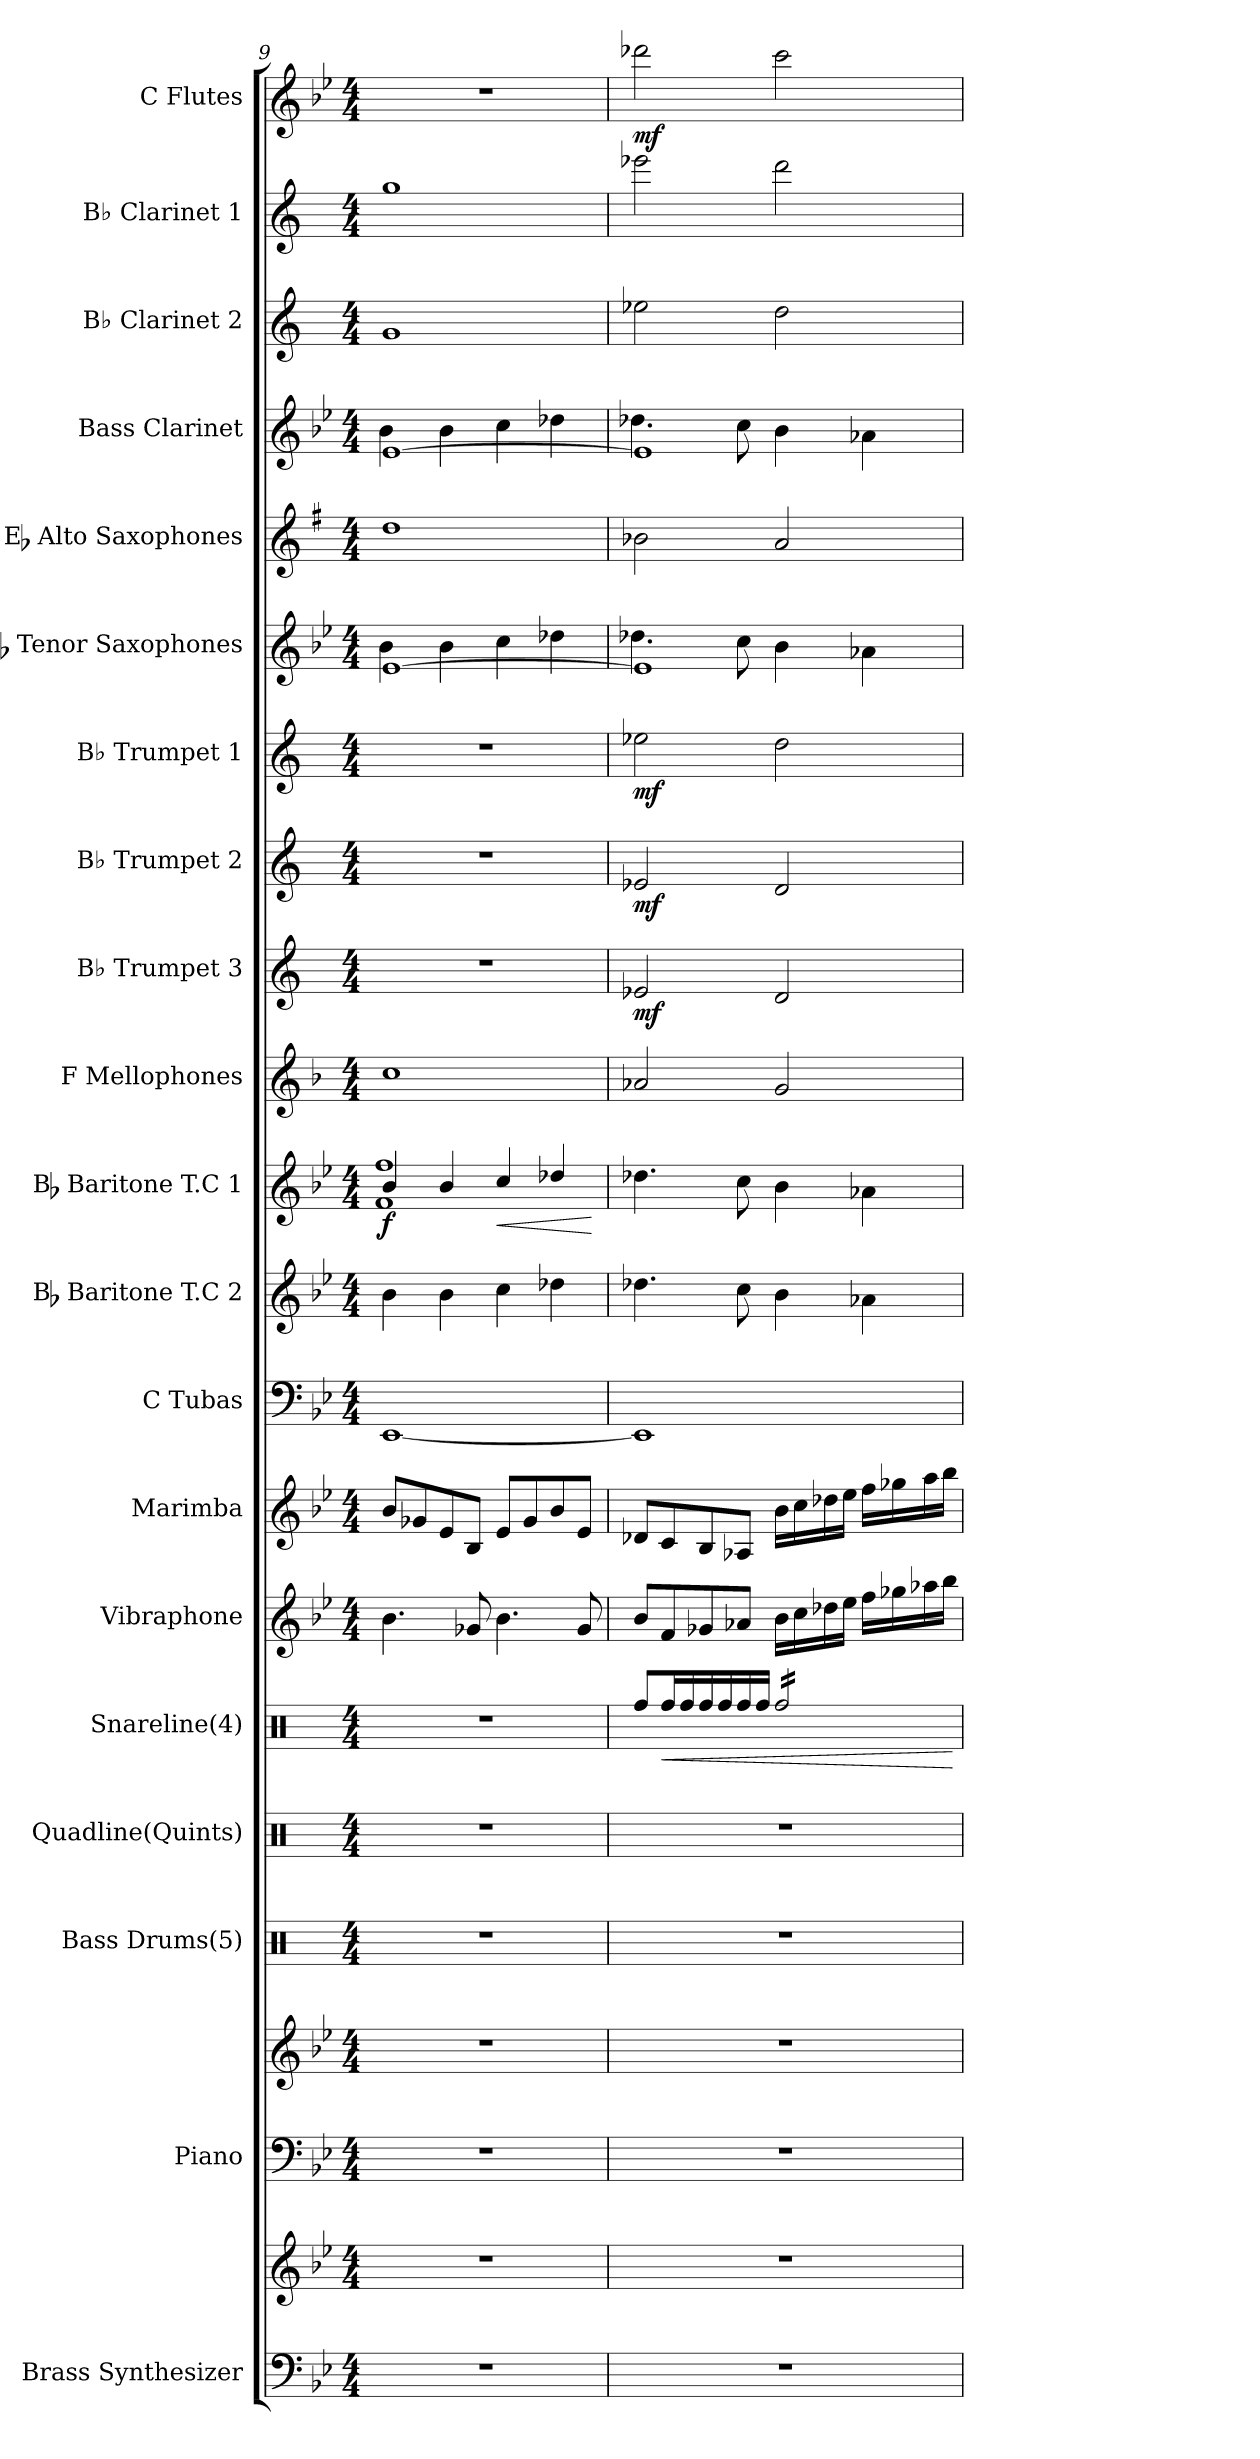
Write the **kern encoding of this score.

**kern	**kern	**kern	**kern	**kern	**kern	**kern	**dynam	**kern	**kern	**kern	**kern	**kern	**dynam	**kern	**kern	**dynam	**kern	**dynam	**kern	**dynam	**kern	**kern	**kern	**kern	**kern	**kern	**dynam
*part20	*part20	*part19	*part19	*part18	*part17	*part16	*part16	*part15	*part14	*part13	*part12	*part11	*part11	*part10	*part9	*part9	*part8	*part8	*part7	*part7	*part6	*part5	*part4	*part3	*part2	*part1	*part1
*staff22	*staff21	*staff20	*staff19	*staff18	*staff17	*staff16	*staff16	*staff15	*staff14	*staff13	*staff12	*staff11	*staff11	*staff10	*staff9	*staff9	*staff8	*staff8	*staff7	*staff7	*staff6	*staff5	*staff4	*staff3	*staff2	*staff1	*staff1
*I"Brass Synthesizer	*	*I"Piano	*	*I"Bass Drums(5)	*I"Quadline(Quints)	*I"Snareline(4)	*	*I"Vibraphone	*I"Marimba	*I"C Tubas	*I"Bb Baritone T.C 2	*I"Bb Baritone T.C 1	*	*I"F Mellophones	*I"B♭ Trumpet 3	*	*I"B♭ Trumpet 2	*	*I"B♭ Trumpet 1	*	*I"Bb Tenor Saxophones	*I"Eb Alto Saxophones	*I"Bass Clarinet	*I"B♭ Clarinet 2	*I"B♭ Clarinet 1	*I"C Flutes	*
*I'Synth.	*	*I'Pno.	*	*I'BD	*	*	*	*	*I'Marimba	*I'Tubas	*I'Baritone T.C 2	*I'Baritone T.C 1	*	*I'Mello	*I'B♭ Tpt. 3	*	*I'B♭ Tpt. 2	*	*I'B♭ Tpt. 1	*	*I'Tenor Saxes	*I'Alto Saxes	*I'B. Cl.	*I'B♭ Cl. 2	*I'B♭ Cl. 1	*I'Flutes	*
*clefF4	*clefG2	*clefF4	*clefG2	*clefX	*clefX	*clefX	*	*clefG2	*clefG2	*clefF4	*clefG2	*clefG2	*	*clefG2	*clefG2	*	*clefG2	*	*clefG2	*	*clefG2	*clefG2	*clefG2	*clefG2	*clefG2	*clefG2	*
*	*	*	*	*	*	*	*	*	*	*	*ITrd8c14	*ITrd8c14	*	*ITrd4c7	*ITrd1c2	*	*ITrd1c2	*	*ITrd1c2	*	*ITrd8c14	*ITrd5c9	*ITrd8c14	*ITrd1c2	*ITrd1c2	*	*
*k[b-e-]	*k[b-e-]	*k[b-e-]	*k[b-e-]	*k[]	*k[]	*k[]	*	*k[b-e-]	*k[b-e-]	*k[b-e-]	*k[b-e-]	*k[b-e-]	*	*k[b-e-]	*k[b-e-]	*	*k[b-e-]	*	*k[b-e-]	*	*k[b-e-]	*k[b-e-]	*k[b-e-]	*k[b-e-]	*k[b-e-]	*k[b-e-]	*
*M4/4	*M4/4	*M4/4	*M4/4	*M4/4	*M4/4	*M4/4	*	*M4/4	*M4/4	*M4/4	*M4/4	*M4/4	*	*M4/4	*M4/4	*	*M4/4	*	*M4/4	*	*M4/4	*M4/4	*M4/4	*M4/4	*M4/4	*M4/4	*
=9	=9	=9	=9	=9	=9	=9	=9	=9	=9	=9	=9	=9	=9	=9	=9	=9	=9	=9	=9	=9	=9	=9	=9	=9	=9	=9	=9
*	*	*	*	*	*	*	*	*	*	*	*	*^	*	*	*	*	*	*	*	*	*^	*	*^	*	*	*	*
!	!	!	!	!	!	!	!	!	!	!	!	!	!	!LO:DY:b	!	!	!	!	!	!	!	!	!	!	!	!	!	!	!	!
1r	1r	1r	1r	1r	1r	1r	.	4.b-\	8b-/L	[1EE-	4B-\	4B-/	1F 1f	f	1f	1r	.	1r	.	1r	.	[1E-	4B-\	1f	[1E-	4B-\	1f	1ff	1r	.
.	.	.	.	.	.	.	.	.	8g-X/	.	.	.	.	.	.	.	.	.	.	.	.	.	.	.	.	.	.	.	.	.
.	.	.	.	.	.	.	.	.	8e-/	.	4B-\	4B-/	.	.	.	.	.	.	.	.	.	.	4B-\	.	.	4B-\	.	.	.	.
.	.	.	.	.	.	.	.	8g-X/	8B-/J	.	.	.	.	.	.	.	.	.	.	.	.	.	.	.	.	.	.	.	.	.
!	!	!	!	!	!	!	!	!	!	!	!	!	!	!LO:HP:b	!	!	!	!	!	!	!	!	!	!	!	!	!	!	!	!
.	.	.	.	.	.	.	.	4.b-\	8e-/L	.	4c\	4c/	.	<	.	.	.	.	.	.	.	.	4c\	.	.	4c\	.	.	.	.
.	.	.	.	.	.	.	.	.	8g-/	.	.	.	.	.	.	.	.	.	.	.	.	.	.	.	.	.	.	.	.	.
.	.	.	.	.	.	.	.	.	8b-/	.	4d-X\	4d-X/	.	.	.	.	.	.	.	.	.	.	4d-X\	.	.	4d-X\	.	.	.	.
.	.	.	.	.	.	.	.	8g-/	8e-/J	.	.	.	.	.	.	.	.	.	.	.	.	.	.	.	.	.	.	.	.	.
*	*	*	*	*	*	*	*	*	*	*	*	*v	*v	*	*	*	*	*	*	*	*	*v	*v	*	*v	*v	*	*	*	*
.	.	.	.	.	.	.	.	.	.	.	.	.	[	.	.	.	.	.	.	.	.	.	.	.	.	.	.
!!LO:PB:g=z
=10	=10	=10	=10	=10	=10	=10	=10	=10	=10	=10	=10	=10	=10	=10	=10	=10	=10	=10	=10	=10	=10	=10	=10	=10	=10	=10	=10
*	*	*	*	*	*	*	*	*	*	*	*	*	*	*	*	*	*	*	*	*	*^	*	*^	*	*	*	*
!	!	!	!	!	!	!	!LO:DY:b	!	!	!	!	!	!	!	!	!LO:DY:b	!	!LO:DY:b	!	!LO:DY:b	!	!	!	!	!	!	!	!	!LO:DY:b
1r	1r	1r	1r	1r	1r	8Rff/L	other-dynamics	8b-/L	8d-X/L	1EE-]	4.d-X\	4.d-X\	.	2d-X/	2d-X/	mf	2d-X/	mf	2dd-X\	mf	1E-]	4.d-X\	2d-X\	1E-]	4.d-X\	2dd-X\	2ddd-X\	2ddd-X\	mf
!	!	!	!	!	!	!	!LO:HP:b	!	!	!	!	!	!	!	!	!	!	!	!	!	!	!	!	!	!	!	!	!	!
*	*	*	*	*	*	*tremolo	*	*	*	*	*	*	*	*	*	*	*	*	*	*	*	*	*	*	*	*	*	*	*
.	.	.	.	.	.	16Rff/	<	8f/	8c/	.	.	.	.	.	.	.	.	.	.	.	.	.	.	.	.	.	.	.	.
.	.	.	.	.	.	16Rff/	.	.	.	.	.	.	.	.	.	.	.	.	.	.	.	.	.	.	.	.	.	.	.
.	.	.	.	.	.	16Rff/	.	8g-X/	8B-/	.	.	.	.	.	.	.	.	.	.	.	.	.	.	.	.	.	.	.	.
.	.	.	.	.	.	16Rff/	.	.	.	.	.	.	.	.	.	.	.	.	.	.	.	.	.	.	.	.	.	.	.
.	.	.	.	.	.	16Rff/	.	8a-X/J	8A-X/J	.	8c\	8c\	.	.	.	.	.	.	.	.	.	8c\	.	.	8c\	.	.	.	.
.	.	.	.	.	.	16Rff/JJ	.	.	.	.	.	.	.	.	.	.	.	.	.	.	.	.	.	.	.	.	.	.	.
.	.	.	.	.	.	16Rff/LL	.	16b-\LL	16b-\LL	.	4B-\	4B-\	.	2c/	2c/	.	2c/	.	2cc\	.	.	4B-\	2c/	.	4B-\	2cc\	2ccc\	2ccc\	.
.	.	.	.	.	.	16Rff/	.	16cc\	16cc\	.	.	.	.	.	.	.	.	.	.	.	.	.	.	.	.	.	.	.	.
.	.	.	.	.	.	16Rff/	.	16dd-X\	16dd-X\	.	.	.	.	.	.	.	.	.	.	.	.	.	.	.	.	.	.	.	.
.	.	.	.	.	.	16Rff/	.	16ee-\JJ	16ee-\JJ	.	.	.	.	.	.	.	.	.	.	.	.	.	.	.	.	.	.	.	.
.	.	.	.	.	.	16Rff/	.	16ff\LL	16ff\LL	.	4A-X\	4A-X\	.	.	.	.	.	.	.	.	.	4A-X\	.	.	4A-X\	.	.	.	.
.	.	.	.	.	.	16Rff/	.	16gg-X\	16gg-X\	.	.	.	.	.	.	.	.	.	.	.	.	.	.	.	.	.	.	.	.
.	.	.	.	.	.	16Rff/	.	16aa-X\	16aa\	.	.	.	.	.	.	.	.	.	.	.	.	.	.	.	.	.	.	.	.
.	.	.	.	.	.	16Rff/JJ	.	16bb-\JJ	16bb-\JJ	.	.	.	.	.	.	.	.	.	.	.	.	.	.	.	.	.	.	.	.
*	*	*	*	*	*	*Xtremolo	*	*	*	*	*	*	*	*	*	*	*	*	*	*	*	*	*	*	*	*	*	*	*
*	*	*	*	*	*	*	*	*	*	*	*	*	*	*	*	*	*	*	*	*	*v	*v	*	*v	*v	*	*	*	*
.	.	.	.	.	.	.	[	.	.	.	.	.	.	.	.	.	.	.	.	.	.	.	.	.	.	.	.
=	=	=	=	=	=	=	=	=	=	=	=	=	=	=	=	=	=	=	=	=	=	=	=	=	=	=	=
*-	*-	*-	*-	*-	*-	*-	*-	*-	*-	*-	*-	*-	*-	*-	*-	*-	*-	*-	*-	*-	*-	*-	*-	*-	*-	*-	*-
